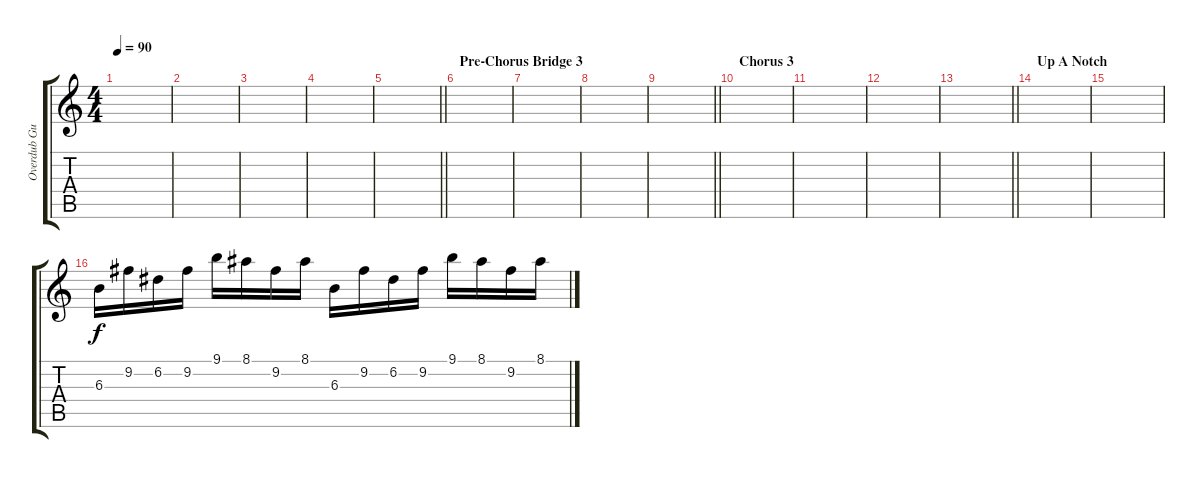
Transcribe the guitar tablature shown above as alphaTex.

\track ("Overdub Guitar" "Overdub Gu") {instrument overdrivenguitar}
\staff {score tabs}
\tuning (D4 A3 F3 C3 G2 C2) {hide}
\ts (4 4)
\tempo 90
\clef g2
\ks c
|
|
|
|
\barLineRight lightlight
|
\section ("" "Pre-Chorus Bridge 3")
|
|
|
\barLineRight lightlight
|
\section ("" "Chorus 3")
|
|
|
\barLineRight lightlight
|
\section ("" "Up A Notch")
|
|
6.3.16 9.2.16 6.2.16 9.2.16 9.1.16 8.1.16 9.2.16 8.1.16 6.3.16 9.2.16 6.2.16 9.2.16 9.1.16 8.1.16 9.2.16 8.1.16
